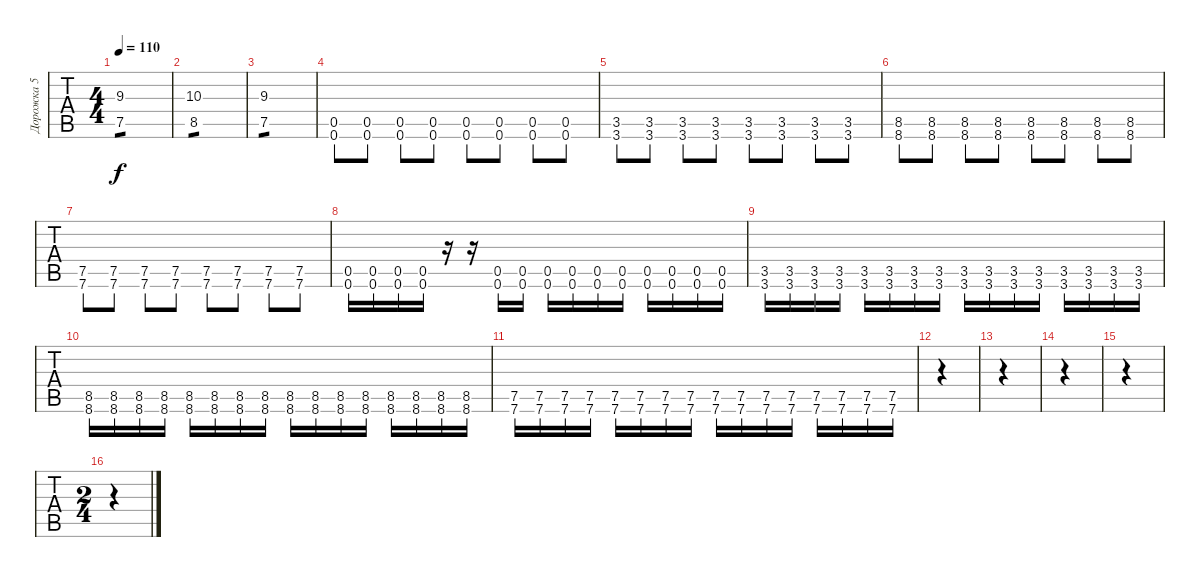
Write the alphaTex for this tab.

\track ("Дорожка 5" "Дорожка 5") {instrument distortionguitar}
\staff {tabs}
\tuning (Eb4 Bb3 Gb3 Db3 Ab2 Db2) {hide}
\ts (4 4)
\tempo 110
\clef g2
\ks c
(9.3 7.5).1{tp 1 dy f} |
(10.3 8.5).1{tp 1} |
(9.3 7.5).1{tp 1} |
(0.5 0.6).8 (0.5 0.6).8 (0.5 0.6).8 (0.5 0.6).8 (0.5 0.6).8 (0.5 0.6).8 (0.5 0.6).8 (0.5 0.6).8 |
(3.5 3.6).8 (3.5 3.6).8 (3.5 3.6).8 (3.5 3.6).8 (3.5 3.6).8 (3.5 3.6).8 (3.5 3.6).8 (3.5 3.6).8 |
(8.5 8.6).8 (8.5 8.6).8 (8.5 8.6).8 (8.5 8.6).8 (8.5 8.6).8 (8.5 8.6).8 (8.5 8.6).8 (8.5 8.6).8 |
(7.5 7.6).8 (7.5 7.6).8 (7.5 7.6).8 (7.5 7.6).8 (7.5 7.6).8 (7.5 7.6).8 (7.5 7.6).8 (7.5 7.6).8 |
(0.5 0.6).16 (0.5 0.6).16 (0.5 0.6).16 (0.5 0.6).16 r.16 r.16 (0.5 0.6).16 (0.5 0.6).16 (0.5 0.6).16 (0.5 0.6).16 (0.5 0.6).16 (0.5 0.6).16 (0.5 0.6).16 (0.5 0.6).16 (0.5 0.6).16 (0.5 0.6).16 |
(3.5 3.6).16 (3.5 3.6).16 (3.5 3.6).16 (3.5 3.6).16 (3.5 3.6).16 (3.5 3.6).16 (3.5 3.6).16 (3.5 3.6).16 (3.5 3.6).16 (3.5 3.6).16 (3.5 3.6).16 (3.5 3.6).16 (3.5 3.6).16 (3.5 3.6).16 (3.5 3.6).16 (3.5 3.6).16 |
(8.5 8.6).16 (8.5 8.6).16 (8.5 8.6).16 (8.5 8.6).16 (8.5 8.6).16 (8.5 8.6).16 (8.5 8.6).16 (8.5 8.6).16 (8.5 8.6).16 (8.5 8.6).16 (8.5 8.6).16 (8.5 8.6).16 (8.5 8.6).16 (8.5 8.6).16 (8.5 8.6).16 (8.5 8.6).16 |
(7.5 7.6).16 (7.5 7.6).16 (7.5 7.6).16 (7.5 7.6).16 (7.5 7.6).16 (7.5 7.6).16 (7.5 7.6).16 (7.5 7.6).16 (7.5 7.6).16 (7.5 7.6).16 (7.5 7.6).16 (7.5 7.6).16 (7.5 7.6).16 (7.5 7.6).16 (7.5 7.6).16 (7.5 7.6).16 |
|
|
|
|
\ts (2 4)
